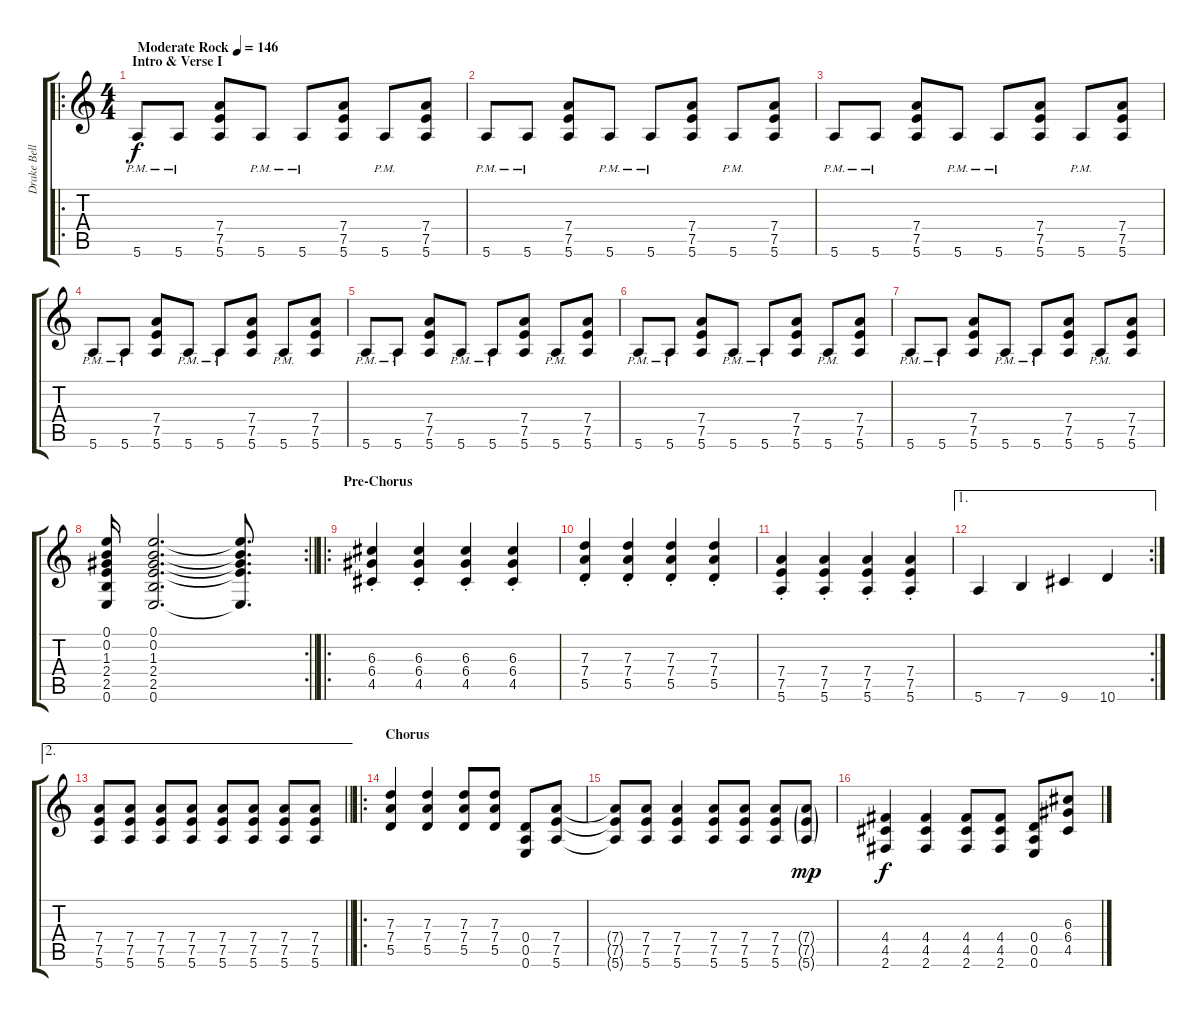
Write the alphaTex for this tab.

\track ("Drake Bell" "Drake Bell") {instrument distortionguitar}
\staff {score tabs}
\tuning (E4 B3 G3 D3 A2 E2) {hide}
\ro
\ts (4 4)
\section ("" "Intro & Verse I")
\tempo (146 "Moderate Rock")
\clef g2
\ks c
5.6{pm}.8{dy f instrument distortionguitar} 5.6{pm}.8 (7.4 7.5 5.6).8 5.6{pm}.8 5.6{pm}.8 (7.4 7.5 5.6).8 5.6{pm}.8 (7.4 7.5 5.6).8 |
5.6{pm}.8 5.6{pm}.8 (7.4 7.5 5.6).8 5.6{pm}.8 5.6{pm}.8 (7.4 7.5 5.6).8 5.6{pm}.8 (7.4 7.5 5.6).8 |
5.6{pm}.8 5.6{pm}.8 (7.4 7.5 5.6).8 5.6{pm}.8 5.6{pm}.8 (7.4 7.5 5.6).8 5.6{pm}.8 (7.4 7.5 5.6).8 |
5.6{pm}.8 5.6{pm}.8 (7.4 7.5 5.6).8 5.6{pm}.8 5.6{pm}.8 (7.4 7.5 5.6).8 5.6{pm}.8 (7.4 7.5 5.6).8 |
5.6{pm}.8 5.6{pm}.8 (7.4 7.5 5.6).8 5.6{pm}.8 5.6{pm}.8 (7.4 7.5 5.6).8 5.6{pm}.8 (7.4 7.5 5.6).8 |
5.6{pm}.8 5.6{pm}.8 (7.4 7.5 5.6).8 5.6{pm}.8 5.6{pm}.8 (7.4 7.5 5.6).8 5.6{pm}.8 (7.4 7.5 5.6).8 |
5.6{pm}.8 5.6{pm}.8 (7.4 7.5 5.6).8 5.6{pm}.8 5.6{pm}.8 (7.4 7.5 5.6).8 5.6{pm}.8 (7.4 7.5 5.6).8 |
\rc 2
\barLineRight lightlight
(0.1 0.2 1.3 2.4 2.5 0.6).16 (0.1 0.2 1.3 2.4 2.5 0.6).2{d} (0.1{t} 0.2{t} 1.3{t} 2.4{t} 0.6{t}).8{d} |
\ro
\section ("" "Pre-Chorus")
(6.3 6.4{st} 4.5).4 (6.3 6.4{st} 4.5).4 (6.3 6.4{st} 4.5).4 (6.3 6.4{st} 4.5).4 |
(7.3 7.4{st} 5.5).4 (7.3 7.4{st} 5.5).4 (7.3 7.4{st} 5.5).4 (7.3 7.4{st} 5.5).4 |
(7.4{st} 7.5 5.6).4 (7.4{st} 7.5 5.6).4 (7.4{st} 7.5 5.6).4 (7.4{st} 7.5 5.6).4 |
\ae 1
\rc 2
5.6.4 7.6.4 9.6.4 10.6.4 |
\ae 2
\barLineRight lightlight
(7.4 7.5 5.6).8 (7.4 7.5 5.6).8 (7.4 7.5 5.6).8 (7.4 7.5 5.6).8 (7.4 7.5 5.6).8 (7.4 7.5 5.6).8 (7.4 7.5 5.6).8 (7.4 7.5 5.6).8 |
\ro
\section ("" "Chorus")
(7.3 7.4 5.5).4 (7.3 7.4 5.5).4 (7.3 7.4 5.5).8 (7.3 7.4 5.5).8 (0.4 0.5 0.6).8 (7.4 7.5 5.6).8 |
(7.4{t} 7.5{t} 5.6{t}).8 (7.4 7.5 5.6).8 (7.4 7.5 5.6).4 (7.4 7.5 5.6).8 (7.4 7.5 5.6).8 (7.4 7.5 5.6).8 (7.4{g} 7.5{g} 5.6{g}).8{dy mp} |
(4.4 4.5 2.6).4{dy f} (4.4 4.5 2.6).4 (4.4 4.5 2.6).8 (4.4 4.5 2.6).8 (0.4 0.5 0.6).8 (6.3 6.4 4.5).8
